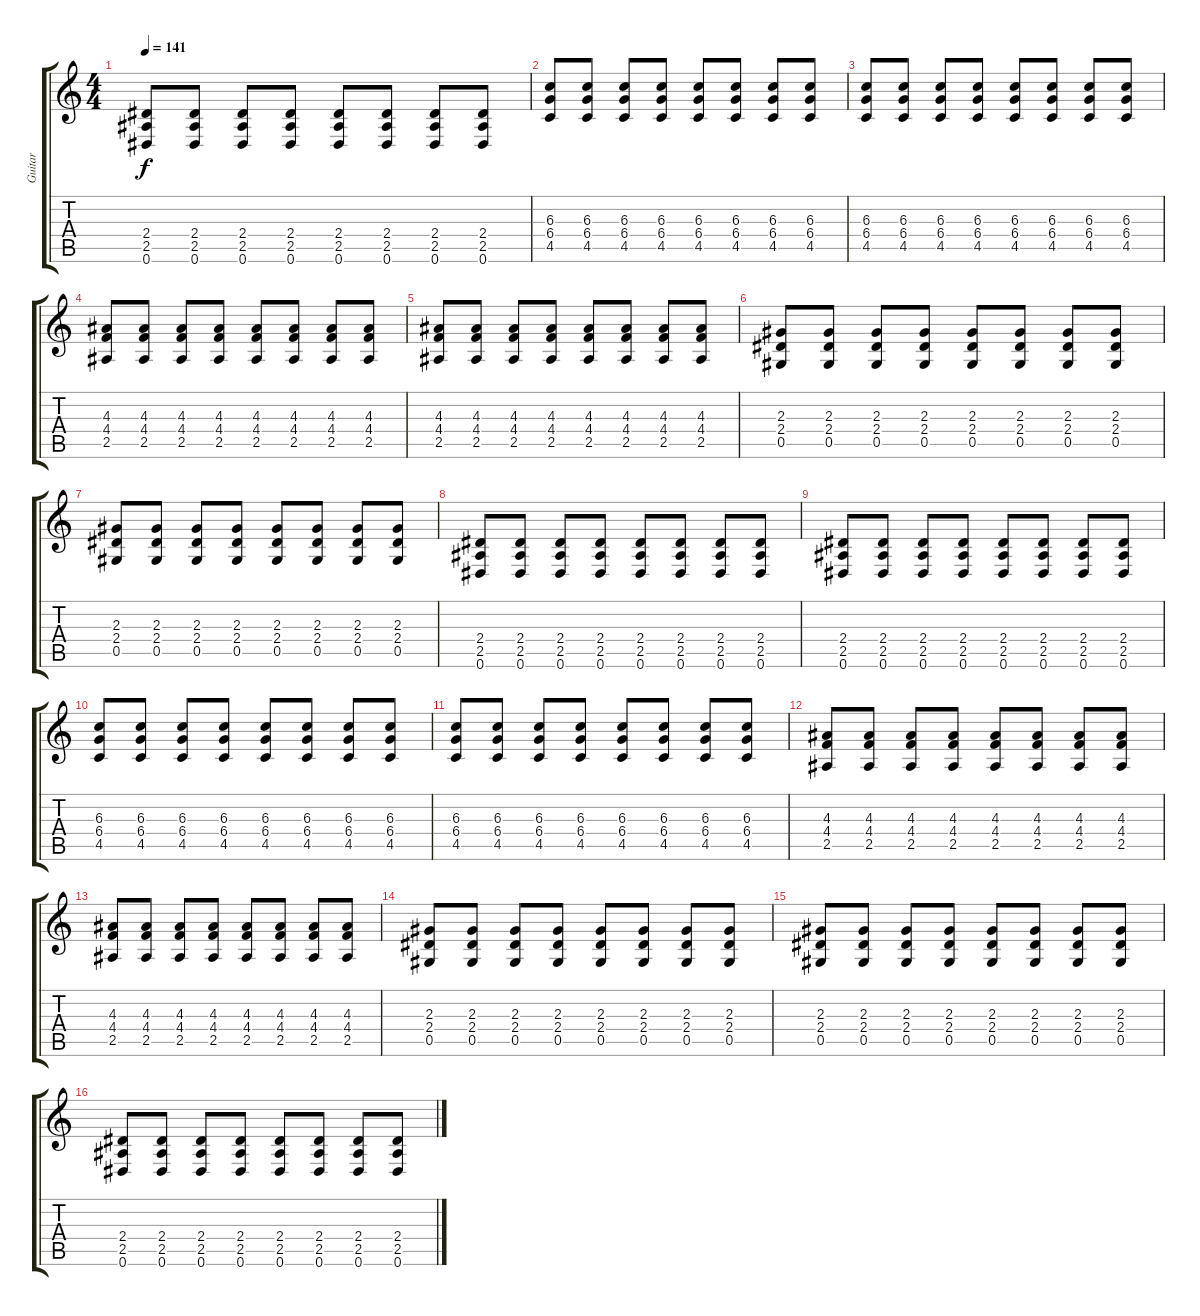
\track ("Guitar" "Guitar") {instrument distortionguitar}
\staff {score tabs}
\tuning (Eb4 Bb3 Gb3 Db3 Ab2 Eb2) {hide}
\ts (4 4)
\tempo 141
\clef g2
\ks c
(2.4 2.5 0.6).8{dy f} (2.4 2.5 0.6).8 (2.4 2.5 0.6).8 (2.4 2.5 0.6).8 (2.4 2.5 0.6).8 (2.4 2.5 0.6).8 (2.4 2.5 0.6).8 (2.4 2.5 0.6).8 |
(6.3 6.4 4.5).8 (6.3 6.4 4.5).8 (6.3 6.4 4.5).8 (6.3 6.4 4.5).8 (6.3 6.4 4.5).8 (6.3 6.4 4.5).8 (6.3 6.4 4.5).8 (6.3 6.4 4.5).8 |
(6.3 6.4 4.5).8 (6.3 6.4 4.5).8 (6.3 6.4 4.5).8 (6.3 6.4 4.5).8 (6.3 6.4 4.5).8 (6.3 6.4 4.5).8 (6.3 6.4 4.5).8 (6.3 6.4 4.5).8 |
(4.3 4.4 2.5).8 (4.3 4.4 2.5).8 (4.3 4.4 2.5).8 (4.3 4.4 2.5).8 (4.3 4.4 2.5).8 (4.3 4.4 2.5).8 (4.3 4.4 2.5).8 (4.3 4.4 2.5).8 |
(4.3 4.4 2.5).8 (4.3 4.4 2.5).8 (4.3 4.4 2.5).8 (4.3 4.4 2.5).8 (4.3 4.4 2.5).8 (4.3 4.4 2.5).8 (4.3 4.4 2.5).8 (4.3 4.4 2.5).8 |
(2.3 2.4 0.5).8 (2.3 2.4 0.5).8 (2.3 2.4 0.5).8 (2.3 2.4 0.5).8 (2.3 2.4 0.5).8 (2.3 2.4 0.5).8 (2.3 2.4 0.5).8 (2.3 2.4 0.5).8 |
(2.3 2.4 0.5).8 (2.3 2.4 0.5).8 (2.3 2.4 0.5).8 (2.3 2.4 0.5).8 (2.3 2.4 0.5).8 (2.3 2.4 0.5).8 (2.3 2.4 0.5).8 (2.3 2.4 0.5).8 |
(2.4 2.5 0.6).8 (2.4 2.5 0.6).8 (2.4 2.5 0.6).8 (2.4 2.5 0.6).8 (2.4 2.5 0.6).8 (2.4 2.5 0.6).8 (2.4 2.5 0.6).8 (2.4 2.5 0.6).8 |
(2.4 2.5 0.6).8 (2.4 2.5 0.6).8 (2.4 2.5 0.6).8 (2.4 2.5 0.6).8 (2.4 2.5 0.6).8 (2.4 2.5 0.6).8 (2.4 2.5 0.6).8 (2.4 2.5 0.6).8 |
(6.3 6.4 4.5).8 (6.3 6.4 4.5).8 (6.3 6.4 4.5).8 (6.3 6.4 4.5).8 (6.3 6.4 4.5).8 (6.3 6.4 4.5).8 (6.3 6.4 4.5).8 (6.3 6.4 4.5).8 |
(6.3 6.4 4.5).8 (6.3 6.4 4.5).8 (6.3 6.4 4.5).8 (6.3 6.4 4.5).8 (6.3 6.4 4.5).8 (6.3 6.4 4.5).8 (6.3 6.4 4.5).8 (6.3 6.4 4.5).8 |
(4.3 4.4 2.5).8 (4.3 4.4 2.5).8 (4.3 4.4 2.5).8 (4.3 4.4 2.5).8 (4.3 4.4 2.5).8 (4.3 4.4 2.5).8 (4.3 4.4 2.5).8 (4.3 4.4 2.5).8 |
(4.3 4.4 2.5).8 (4.3 4.4 2.5).8 (4.3 4.4 2.5).8 (4.3 4.4 2.5).8 (4.3 4.4 2.5).8 (4.3 4.4 2.5).8 (4.3 4.4 2.5).8 (4.3 4.4 2.5).8 |
(2.3 2.4 0.5).8 (2.3 2.4 0.5).8 (2.3 2.4 0.5).8 (2.3 2.4 0.5).8 (2.3 2.4 0.5).8 (2.3 2.4 0.5).8 (2.3 2.4 0.5).8 (2.3 2.4 0.5).8 |
(2.3 2.4 0.5).8 (2.3 2.4 0.5).8 (2.3 2.4 0.5).8 (2.3 2.4 0.5).8 (2.3 2.4 0.5).8 (2.3 2.4 0.5).8 (2.3 2.4 0.5).8 (2.3 2.4 0.5).8 |
(2.4 2.5 0.6).8 (2.4 2.5 0.6).8 (2.4 2.5 0.6).8 (2.4 2.5 0.6).8 (2.4 2.5 0.6).8 (2.4 2.5 0.6).8 (2.4 2.5 0.6).8 (2.4 2.5 0.6).8
